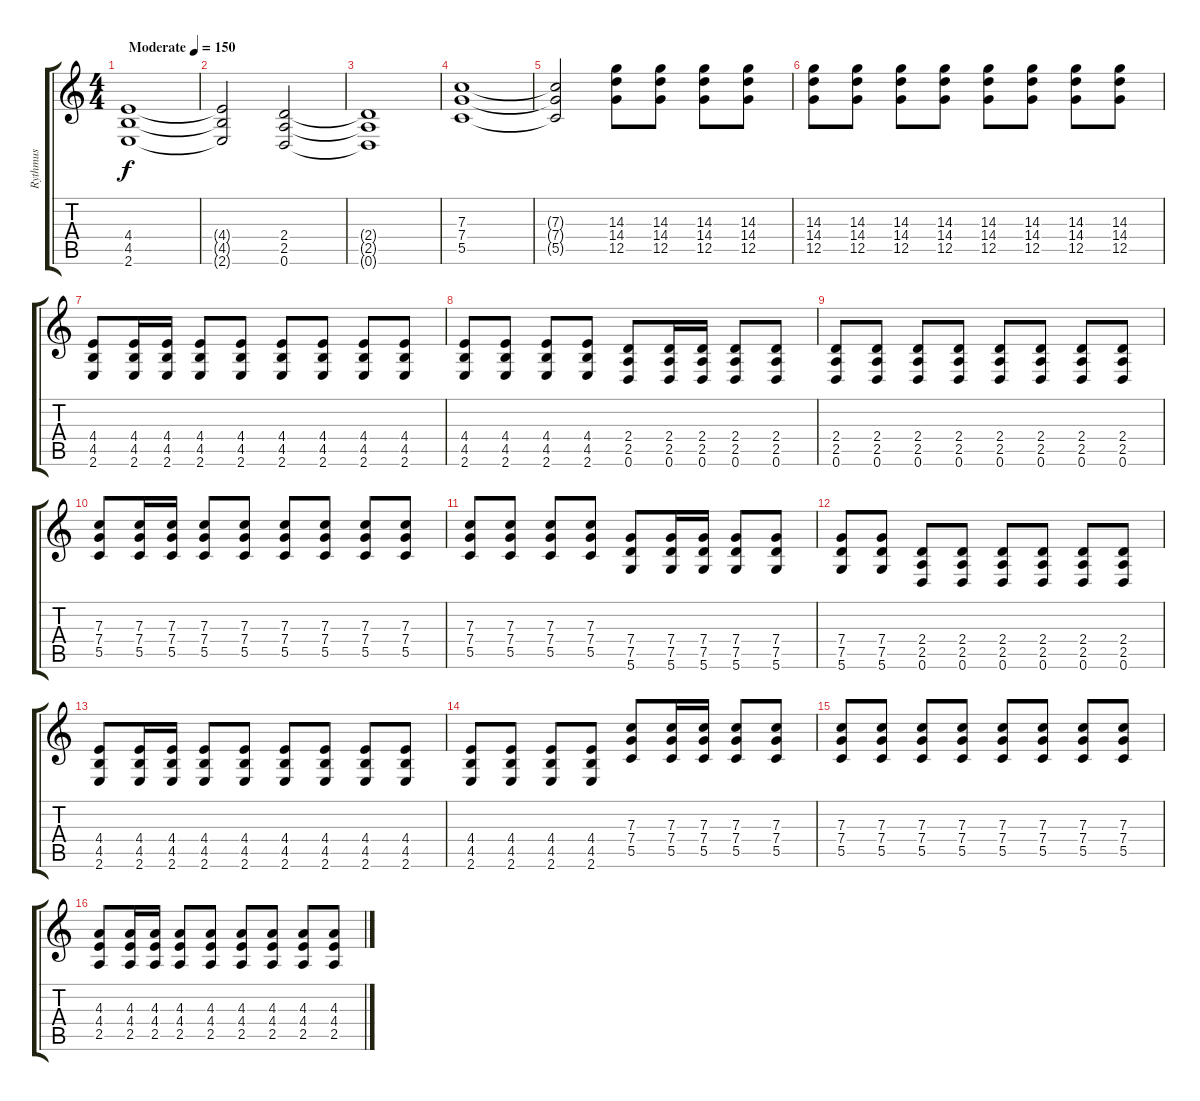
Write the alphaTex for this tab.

\track ("Rythmus" "Rythmus") {instrument distortionguitar}
\staff {score tabs}
\tuning (D4 A3 F3 C3 G2 D2) {hide}
\ts (4 4)
\tempo (150 "Moderate")
\clef g2
\ks c
(4.4 4.5 2.6).1{dy f instrument distortionguitar} |
(4.4{t} 4.5{t} 2.6{t}).2 (2.4 2.5 0.6).2 |
(2.4{t} 2.5{t} 0.6{t}).1 |
(7.3 7.4 5.5).1 |
(7.3{t} 7.4{t} 5.5{t}).2 (14.3 14.4 12.5).8 (14.3 14.4 12.5).8 (14.3 14.4 12.5).8 (14.3 14.4 12.5).8 |
(14.3 14.4 12.5).8 (14.3 14.4 12.5).8 (14.3 14.4 12.5).8 (14.3 14.4 12.5).8 (14.3 14.4 12.5).8 (14.3 14.4 12.5).8 (14.3 14.4 12.5).8 (14.3 14.4 12.5).8 |
(4.4 4.5 2.6).8 (4.4 4.5 2.6).16 (4.4 4.5 2.6).16 (4.4 4.5 2.6).8 (4.4 4.5 2.6).8 (4.4 4.5 2.6).8 (4.4 4.5 2.6).8 (4.4 4.5 2.6).8 (4.4 4.5 2.6).8 |
(4.4 4.5 2.6).8 (4.4 4.5 2.6).8 (4.4 4.5 2.6).8 (4.4 4.5 2.6).8 (2.4 2.5 0.6).8 (2.4 2.5 0.6).16 (2.4 2.5 0.6).16 (2.4 2.5 0.6).8 (2.4 2.5 0.6).8 |
(2.4 2.5 0.6).8 (2.4 2.5 0.6).8 (2.4 2.5 0.6).8 (2.4 2.5 0.6).8 (2.4 2.5 0.6).8 (2.4 2.5 0.6).8 (2.4 2.5 0.6).8 (2.4 2.5 0.6).8 |
(7.3 7.4 5.5).8 (7.3 7.4 5.5).16 (7.3 7.4 5.5).16 (7.3 7.4 5.5).8 (7.3 7.4 5.5).8 (7.3 7.4 5.5).8 (7.3 7.4 5.5).8 (7.3 7.4 5.5).8 (7.3 7.4 5.5).8 |
(7.3 7.4 5.5).8 (7.3 7.4 5.5).8 (7.3 7.4 5.5).8 (7.3 7.4 5.5).8 (7.4 7.5 5.6).8 (7.4 7.5 5.6).16 (7.4 7.5 5.6).16 (7.4 7.5 5.6).8 (7.4 7.5 5.6).8 |
(7.4 7.5 5.6).8 (7.4 7.5 5.6).8 (2.4 2.5 0.6).8 (2.4 2.5 0.6).8 (2.4 2.5 0.6).8 (2.4 2.5 0.6).8 (2.4 2.5 0.6).8 (2.4 2.5 0.6).8 |
(4.4 4.5 2.6).8 (4.4 4.5 2.6).16 (4.4 4.5 2.6).16 (4.4 4.5 2.6).8 (4.4 4.5 2.6).8 (4.4 4.5 2.6).8 (4.4 4.5 2.6).8 (4.4 4.5 2.6).8 (4.4 4.5 2.6).8 |
(4.4 4.5 2.6).8 (4.4 4.5 2.6).8 (4.4 4.5 2.6).8 (4.4 4.5 2.6).8 (7.3 7.4 5.5).8 (7.3 7.4 5.5).16 (7.3 7.4 5.5).16 (7.3 7.4 5.5).8 (7.3 7.4 5.5).8 |
(7.3 7.4 5.5).8 (7.3 7.4 5.5).8 (7.3 7.4 5.5).8 (7.3 7.4 5.5).8 (7.3 7.4 5.5).8 (7.3 7.4 5.5).8 (7.3 7.4 5.5).8 (7.3 7.4 5.5).8 |
(4.3 4.4 2.5).8 (4.3 4.4 2.5).16 (4.3 4.4 2.5).16 (4.3 4.4 2.5).8 (4.3 4.4 2.5).8 (4.3 4.4 2.5).8 (4.3 4.4 2.5).8 (4.3 4.4 2.5).8 (4.3 4.4 2.5).8
